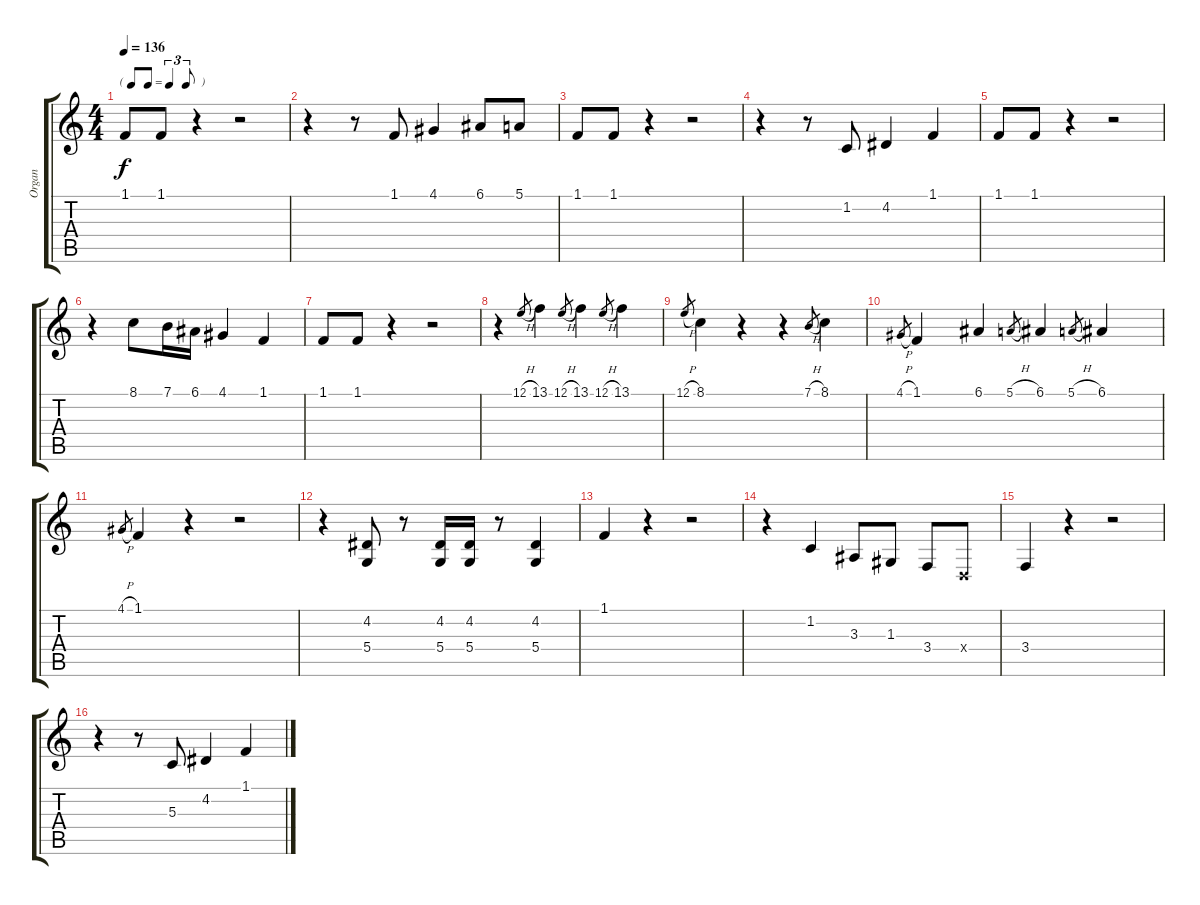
\track ("Organ" "Organ") {instrument drawbarorgan}
\staff {score tabs}
\tuning (E4 B3 G3 D3 A2 E2) {hide}
\ts (4 4)
\tf triplet8th
\tempo 136
\clef g2
\ks c
1.1.8{dy f volume 16} 1.1.8 r.4 r.2 |
r.4 r.8 1.1.8 4.1.4 6.1.8 5.1.8 |
1.1.8 1.1.8 r.4 r.2 |
r.4 r.8 1.2.8 4.2.4 1.1.4 |
1.1.8 1.1.8 r.4 r.2 |
r.4 8.1.8 7.1.16 6.1.16 4.1.4 1.1.4 |
1.1.8 1.1.8 r.4 r.2 |
r.4 12.1{h}.8{gr} 13.1.4 12.1{h}.8{gr} 13.1.4 12.1{h}.8{gr} 13.1.4 |
12.1{h}.8{gr} 8.1.4 r.4 r.4 7.1{h}.8{gr} 8.1.4 |
4.1{h}.8{gr} 1.1.4 6.1.4 5.1{h}.8{gr} 6.1.4 5.1{h}.8{gr} 6.1.4 |
4.1{h}.8{gr} 1.1.4 r.4 r.2 |
r.4 (4.2 5.4).8 r.8 (4.2 5.4).16 (4.2 5.4).16 r.8 (4.2 5.4).4 |
1.1.4 r.4 r.2 |
r.4 1.2.4 3.3.8 1.3.8 3.4.8 0.4{x}.8 |
3.4.4 r.4 r.2 |
r.4 r.8 5.3.8 4.2.4 1.1.4
